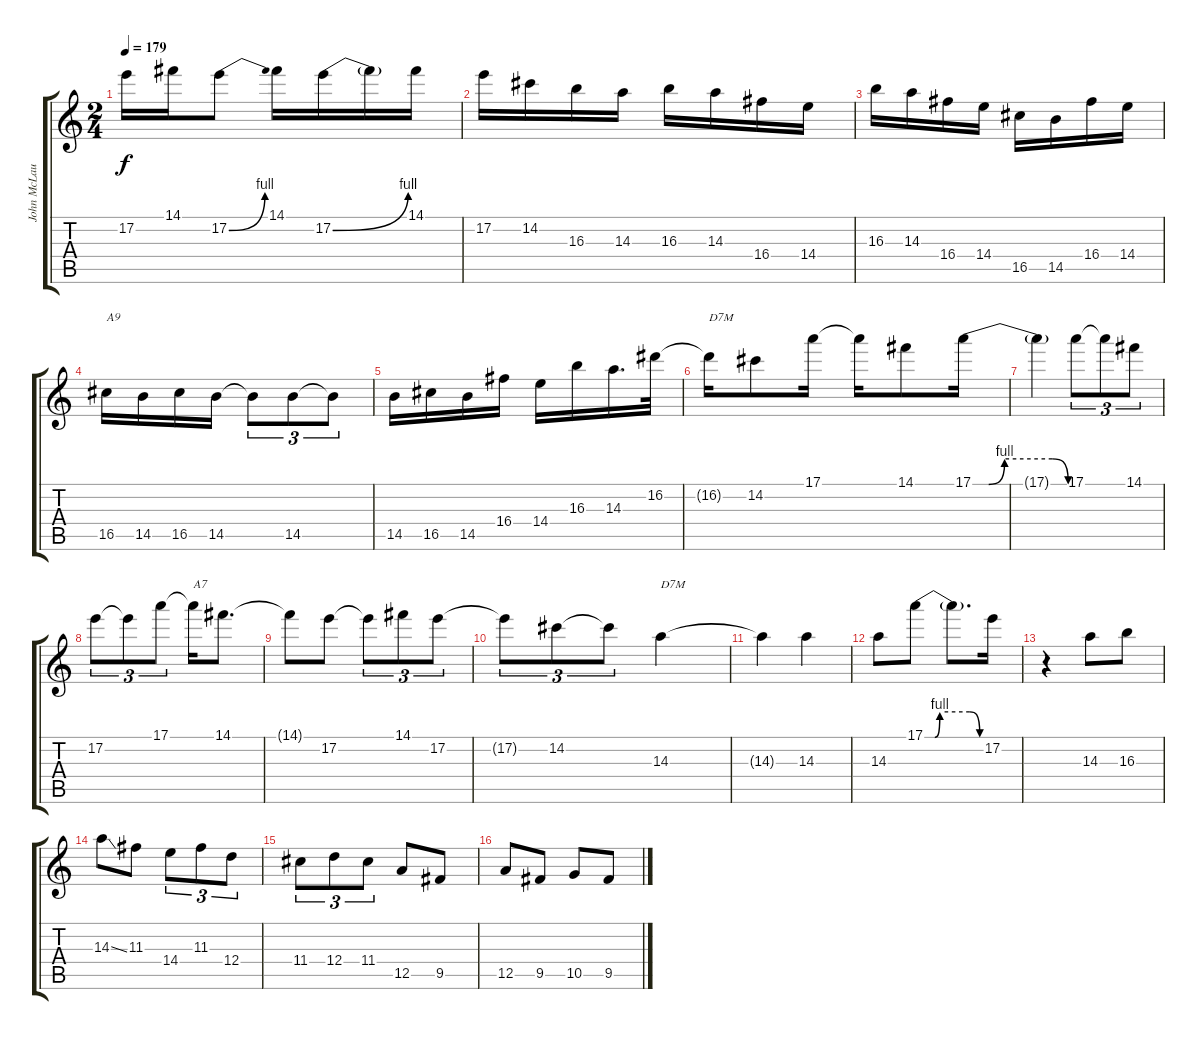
\track ("John McLaughlin" "John McLau") {instrument overdrivenguitar}
\staff {score tabs}
\tuning (E4 B3 G3 D3 A2 E2) {hide}
\ts (2 4)
\tempo 179
\clef g2
\ks c
17.2{t}.16{dy f} 14.1.16 17.2{be (bend 0 0 60 4)}.8 14.1.16 17.2{be (bend 0 0 60 4)}.16 17.2{t}.16 14.1.16 |
17.2.16 14.2.16 16.3.16 14.3.16 16.3.16 14.3.16 16.4.16 14.4.16 |
16.3.16 14.3.16 16.4.16 14.4.16 16.5.16 14.5.16 16.4.16 14.4.16 |
16.5.16{txt "A9"} 14.5.16 16.5.16 14.5.16 14.5{t}.8{tu (3 2)} 14.5.8{tu (3 2)} 14.5{t}.8{tu (3 2)} |
14.5.16 16.5.16 14.5.16 16.4.16 14.4.16 16.3.16 14.3.16{d} 16.2.32 |
16.2{t}.16{txt "D7M"} 14.2.8 17.1.16 17.1{t}.16 14.1.8 17.1{be (custom 0 0 10 0 20 4 50 4 60 0)}.16 |
17.1{t}.4 17.1.8{tu (3 2)} 17.1{t}.8{tu (3 2)} 14.1.8{tu (3 2)} |
17.2.8{tu (3 2)} 17.2{t}.8{tu (3 2)} 17.1.8{tu (3 2)} 17.1{t}.16{txt "A7"} 14.1.8{d} |
14.1{t}.8 17.2.8 17.2{t}.8{tu (3 2)} 14.1.8{tu (3 2)} 17.2.8{tu (3 2)} |
17.2{t}.8{tu (3 2)} 14.2.8{tu (3 2)} 14.2{t}.8{tu (3 2)} 14.3.4{txt "D7M"} |
14.3{t}.4 14.3.4 |
14.3.8 17.1{be (custom 0 0 10 0 15 4 45 4 55 0 60 0)}.8 17.1{t}.8{d} 17.2.16 |
r.4 14.3.8 16.3.8 |
14.3{ss}.8 11.3.8 14.4.8{tu (3 2)} 11.3.8{tu (3 2)} 12.4.8{tu (3 2)} |
11.4.8{tu (3 2)} 12.4.8{tu (3 2)} 11.4.8{tu (3 2)} 12.5.8 9.5.8 |
12.5.8 9.5.8 10.5.8 9.5.8
